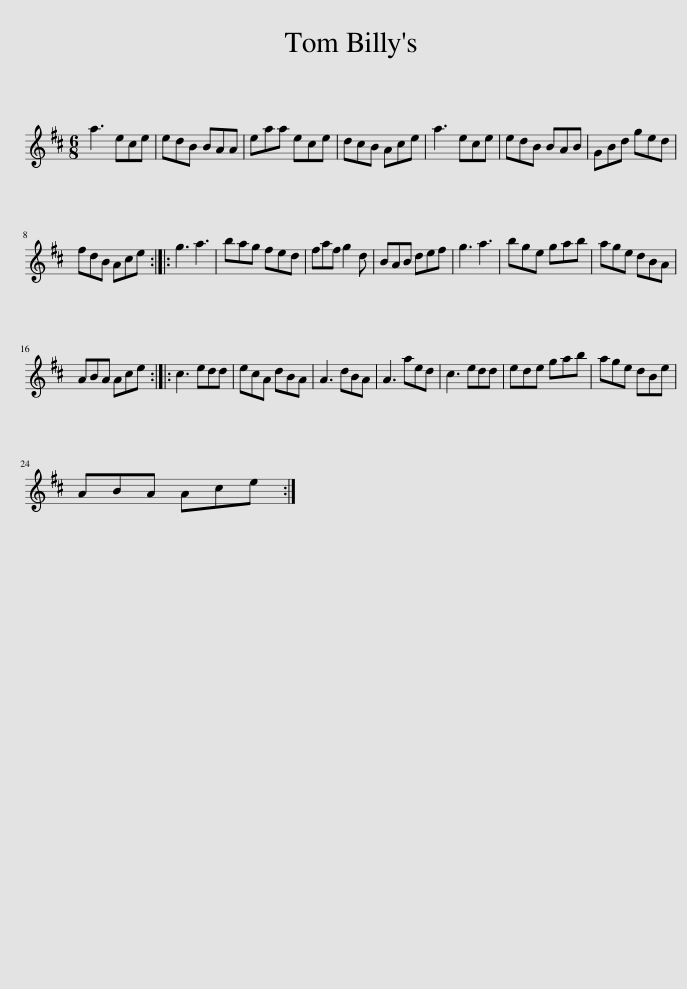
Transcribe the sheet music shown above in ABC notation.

X:1
L:1/8
M:6/8
I:linebreak $
K:D
V:1 treble
V:1
 a3 ece | edB BAA | eaa ece | dcB Ace | a3 ece | %5
 edB BAB | GBd ged |$ fdB Ace :: g3 a3 | bag fed | %10
 faf g2 d | BAB def | g3 a3 | bge gab | age dBA |$ %15
 ABA Ace :: c3 edd | ecA dBA | A3 dBA | A3 aed | %20
 c3 edd | ede gab | age dBe |$ ABA Ace :| %24
